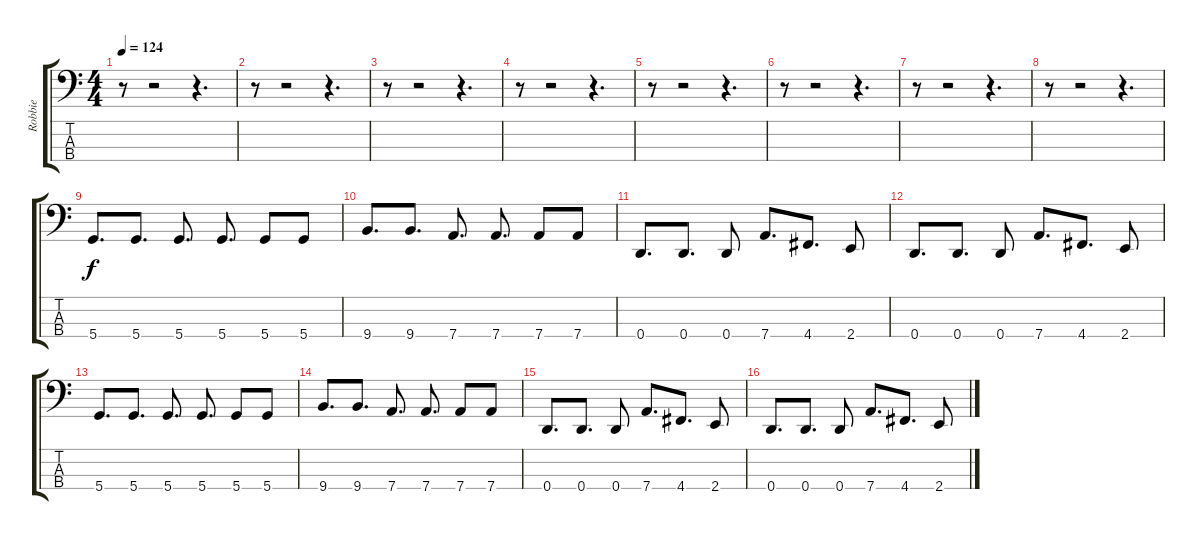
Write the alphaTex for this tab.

\track ("Robbie" "Robbie") {instrument electricbassfinger}
\staff {score tabs}
\tuning (G2 D2 A1 D1) {hide}
\ts (4 4)
\tempo 124
\clef f4
\ks c
r.8{dy f} r.2 r.4{d} |
r.8 r.2 r.4{d} |
r.8 r.2 r.4{d} |
r.8 r.2 r.4{d} |
r.8 r.2 r.4{d} |
r.8 r.2 r.4{d} |
r.8 r.2 r.4{d} |
r.8 r.2 r.4{d} |
5.4.8{d} 5.4.8{d} 5.4.8{d} 5.4.8{d} 5.4.8 5.4.8 |
9.4.8{d} 9.4.8{d} 7.4.8{d} 7.4.8{d} 7.4.8 7.4.8 |
0.4.8{d} 0.4.8{d} 0.4.8 7.4.8{d} 4.4.8{d} 2.4.8 |
0.4.8{d} 0.4.8{d} 0.4.8 7.4.8{d} 4.4.8{d} 2.4.8 |
5.4.8{d} 5.4.8{d} 5.4.8{d} 5.4.8{d} 5.4.8 5.4.8 |
9.4.8{d} 9.4.8{d} 7.4.8{d} 7.4.8{d} 7.4.8 7.4.8 |
0.4.8{d} 0.4.8{d} 0.4.8 7.4.8{d} 4.4.8{d} 2.4.8 |
0.4.8{d} 0.4.8{d} 0.4.8 7.4.8{d} 4.4.8{d} 2.4.8
